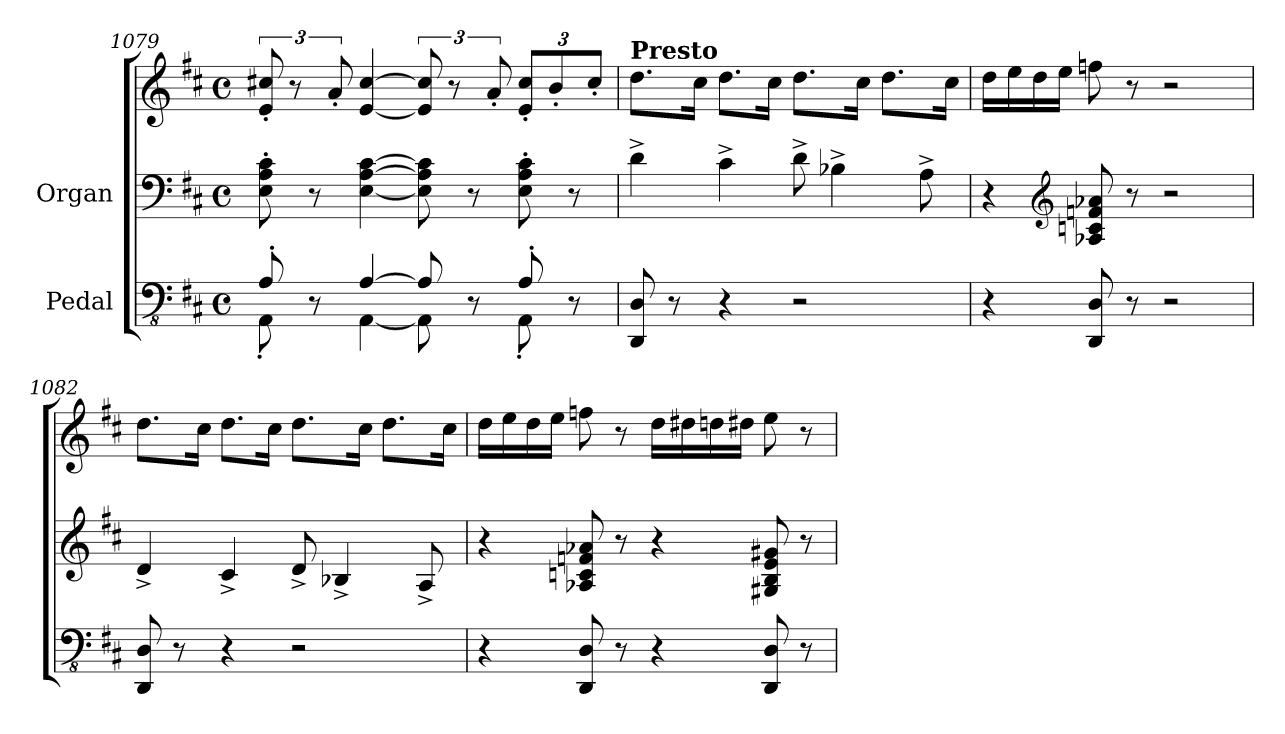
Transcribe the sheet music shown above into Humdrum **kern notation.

**kern	**kern	**kern
*part2	*part1	*part1
*staff3	*staff2	*staff1
*I"Pedal	*I"Organ	*
!!LO:LB:g=z
*clefFv4	*clefF4	*clefG2
*k[f#c#]	*k[f#c#]	*k[f#c#]
*M4/4	*M4/4	*M4/4
*met(c)	*met(c)	*met(c)
=1079	=1079	=1079
*^	*	*
8AA'/	8AAA'\	8E\' 8A\' 8c#\'	12e/' 12cc#X/'
.	.	.	12r
8r	8ryy	8r	.
.	.	.	12a'/
[4AA/	[4AAA\	[4E\ [4A\ [4c#\	[4e/ [4cc#/
8AA/]	8AAA\]	8E\] 8A\] 8c#\]	12e/] 12cc#/]
.	.	.	12r
8r	8ryy	8r	.
.	.	.	12a'/
*	*	*	*Xbrackettup
8AA'/	8AAA'\	8E\' 8A\' 8c#\'	12e/' 12cc#/'L
.	.	.	12b'/
8r	8ryy	8r	.
.	.	.	12cc#'/J
*v	*v	*	*
=1080	=1080	=1080
*	*	*MM176
!	!	!LO:TX:a:B:t=Presto
8DDD/ 8DD/	4d^\	8.dd\L
8r	.	.
.	.	16cc#\Jk
4r	4c#^\	8.dd\L
.	.	16cc#\Jk
2r	8d^\	8.dd\L
.	4B-X^\	.
.	.	16cc#\Jk
.	.	8.dd\L
.	8A^\	.
.	.	16cc#\Jk
=1081	=1081	=1081
4r	4r	16dd\LL
.	.	16ee\
.	.	16dd\
.	.	16ee\JJ
*	*clefG2	*
8DDD/ 8DD/	8A-X/ 8cn/ 8fn/ 8a-X/	8ffn\
8r	8r	8r
2r	2r	2r
=1082	=1082	=1082
8DDD/ 8DD/	4d^/	8.dd\L
8r	.	.
.	.	16cc#\Jk
4r	4c#^/	8.dd\L
.	.	16cc#\Jk
2r	8d^/	8.dd\L
.	4B-X^/	.
.	.	16cc#\Jk
.	.	8.dd\L
.	8A^/	.
.	.	16cc#\Jk
!!LO:LB:g=z
=1083	=1083	=1083
4r	4r	16dd\LL
.	.	16ee\
.	.	16dd\
.	.	16ee\JJ
8DDD/ 8DD/	8A-X/ 8cn/ 8fn/ 8a-X/	8ffn\
8r	8r	8r
4r	4r	16dd\LL
.	.	16dd#X\
.	.	16ddn\
.	.	16dd#X\JJ
8DDD/ 8DD/	8G#X/ 8B/ 8e/ 8g#X/	8ee\
8r	8r	8r
=	=	=
*-	*-	*-
